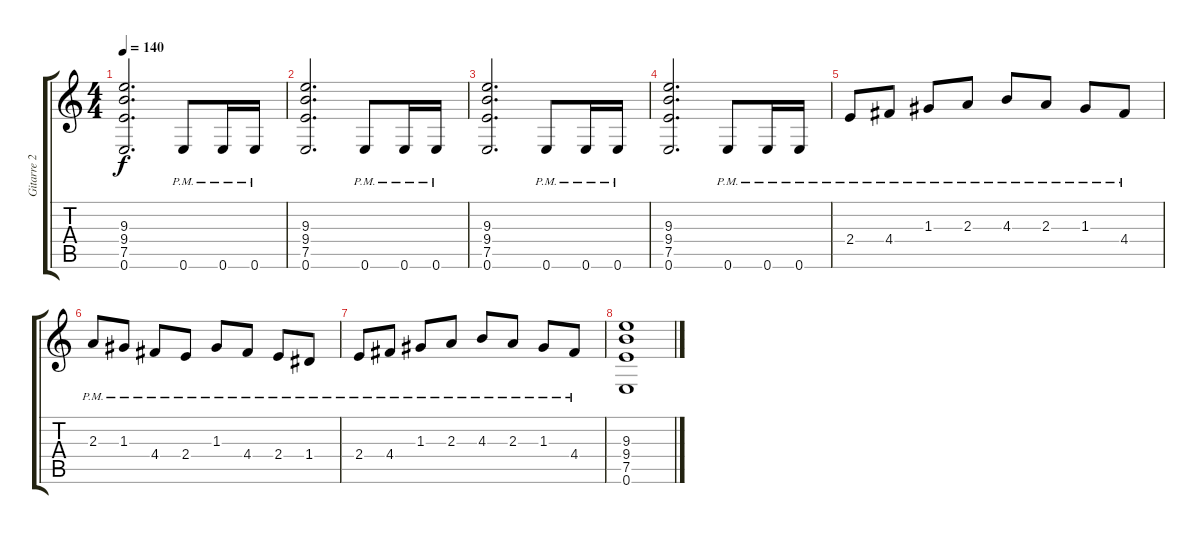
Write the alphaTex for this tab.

\track ("Gitarre 2" "Gitarre 2") {instrument distortionguitar}
\staff {score tabs}
\tuning (E4 B3 G3 D3 A2 E2) {hide}
\ts (4 4)
\tempo 140
\clef g2
\ks c
(9.3 9.4 7.5 0.6).2{d dy f} 0.6{pm}.8 0.6{pm}.16 0.6{pm}.16 |
(9.3 9.4 7.5 0.6).2{d} 0.6{pm}.8 0.6{pm}.16 0.6{pm}.16 |
(9.3 9.4 7.5 0.6).2{d} 0.6{pm}.8 0.6{pm}.16 0.6{pm}.16 |
(9.3 9.4 7.5 0.6).2{d} 0.6{pm}.8 0.6{pm}.16 0.6{pm}.16 |
2.4{pm}.8 4.4{pm}.8 1.3{pm}.8 2.3{pm}.8 4.3{pm}.8 2.3{pm}.8 1.3{pm}.8 4.4{pm}.8 |
2.3{pm}.8 1.3{pm}.8 4.4{pm}.8 2.4{pm}.8 1.3{pm}.8 4.4{pm}.8 2.4{pm}.8 1.4{pm}.8 |
2.4{pm}.8 4.4{pm}.8 1.3{pm}.8 2.3{pm}.8 4.3{pm}.8 2.3{pm}.8 1.3{pm}.8 4.4{pm}.8 |
(9.3 9.4 7.5 0.6).1
